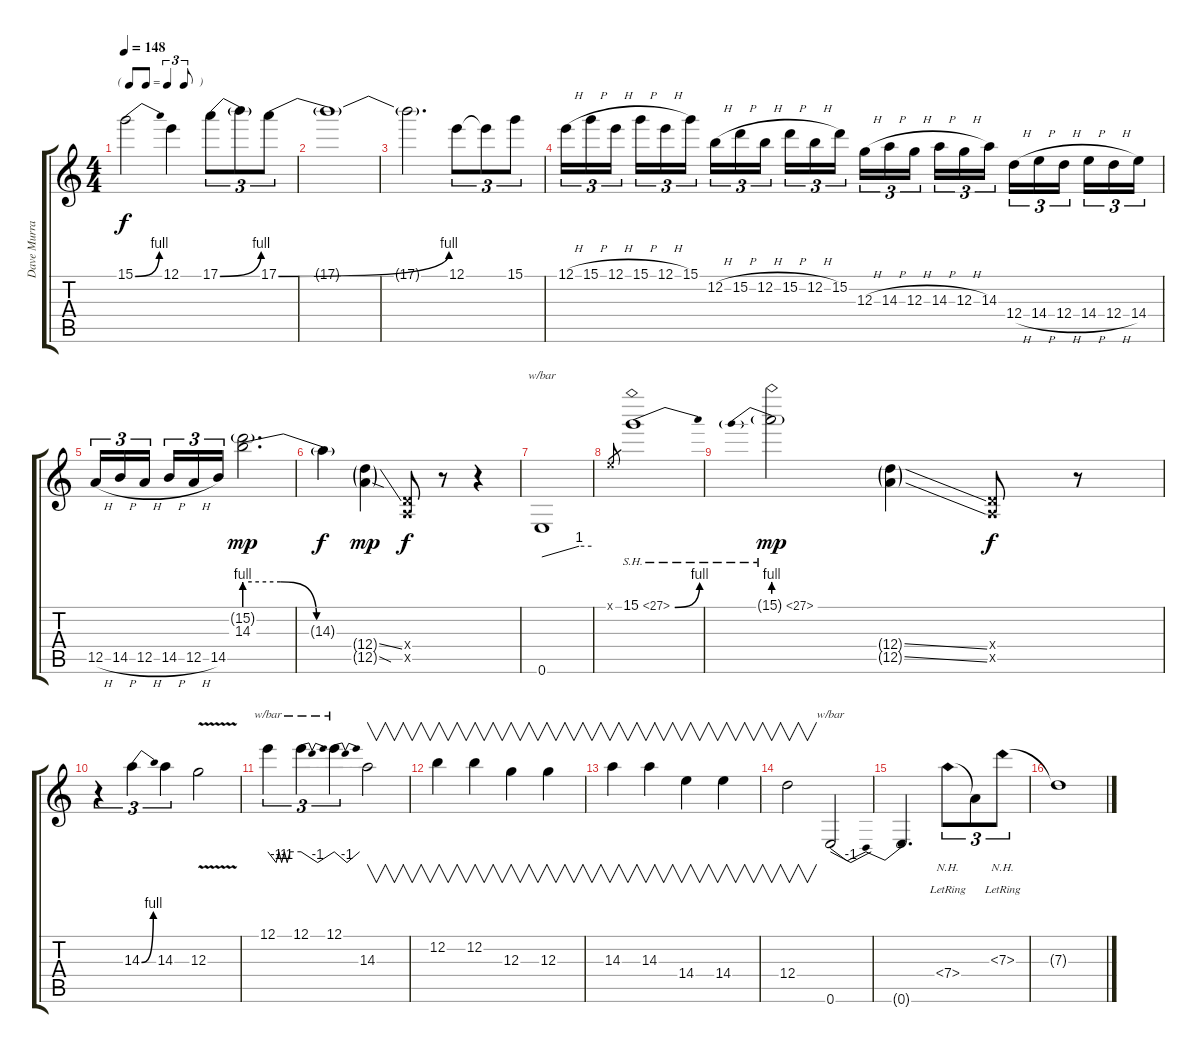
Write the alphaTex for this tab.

\track ("Dave Murray" "Dave Murra") {instrument distortionguitar}
\staff {score tabs}
\tuning (E4 B3 G3 D3 A2 E2) {hide}
\ts (4 4)
\tf triplet8th
\tempo 148
\clef g2
\ks c
15.1{be (bend 0 0 60 4)}.2{dy f} 12.1.4 17.1{be (bend 0 0 60 4)}.8{tu (3 2)} 17.1{t}.8{tu (3 2)} 17.1{be (bend 0 0 60 4)}.8{tu (3 2)} |
17.1{t}.1 |
17.1{t}.2{d} 12.1.8{tu (3 2)} 12.1{t}.8{tu (3 2)} 15.1.8{tu (3 2)} |
12.1{h}.16{tu (3 2)} 15.1{h}.16{tu (3 2)} 12.1{h}.16{tu (3 2) beam splitsecondary} 15.1{h}.16{tu (3 2)} 12.1{h}.16{tu (3 2)} 15.1.16{tu (3 2)} 12.2{h}.16{tu (3 2)} 15.2{h}.16{tu (3 2)} 12.2{h}.16{tu (3 2) beam splitsecondary} 15.2{h}.16{tu (3 2)} 12.2{h}.16{tu (3 2)} 15.2.16{tu (3 2)} 12.3{h}.16{tu (3 2)} 14.3{h}.16{tu (3 2)} 12.3{h}.16{tu (3 2) beam splitsecondary} 14.3{h}.16{tu (3 2)} 12.3{h}.16{tu (3 2)} 14.3.16{tu (3 2)} 12.4{h}.16{tu (3 2)} 14.4{h}.16{tu (3 2)} 12.4{h}.16{tu (3 2) beam splitsecondary} 14.4{h}.16{tu (3 2)} 12.4{h}.16{tu (3 2)} 14.4.16{tu (3 2)} |
12.5{h}.16{tu (3 2)} 14.5{h}.16{tu (3 2)} 12.5{h}.16{tu (3 2) beam splitsecondary} 14.5{h}.16{tu (3 2)} 12.5{h}.16{tu (3 2)} 14.5.16{tu (3 2)} (15.2{g} 14.3{be (custom 0 4 20 4 40 0 60 0)}).2{d dy mp} |
14.3{t}.4{dy f} (12.4{ss g} 12.5{sod g}).4{dy mp} (0.4{x} 0.5{x}).8{dy f} r.8 r.4 |
0.6.1{tbe (custom default 0 0 45 4 60 4)} |
0.1{x}.8{gr} 15.1{be (bend 0 0 60 4) sh 12}.1 |
15.1{be (prebend 0 4 60 4) sh 12 g}.2{dy mp} (12.4{ss g} 12.5{ss g}).4 (0.4{x} 0.5{x}).8{dy f} r.8 |
r.4{tu (3 2)} 14.3{be (bend 0 0 60 4)}.4{tu (3 2)} 14.3.4{tu (3 2)} 12.3{v}.2 |
12.1.4{tu (3 2) tbe (custom default 0 0 15 -4 20 0 25 -4 30 0 35 -4 40 0 60 0)} 12.1.4{tu (3 2) tbe (dip default 0 0 30 -4 60 0)} 12.1.4{tu (3 2) tbe (dip default 0 0 30 -4 60 0)} 14.3.2{v} |
12.2.4{v balance 0} 12.2.4{v balance 16} 12.3.4{v balance 0} 12.3.4{v balance 16} |
14.3.4{v balance 0} 14.3.4{v balance 16} 14.4.4{v balance 0} 14.4.4{v balance 16} |
12.4.2{v balance 4} 0.6.2{tbe (dip default 0 0 30 -4 60 0)} |
0.6{t}.2{d} 7.4{nh lr}.8{tu (3 2)} 7.4{t}.8{tu (3 2)} 7.3{nh lr}.8{tu (3 2)} |
7.3{t}.1
